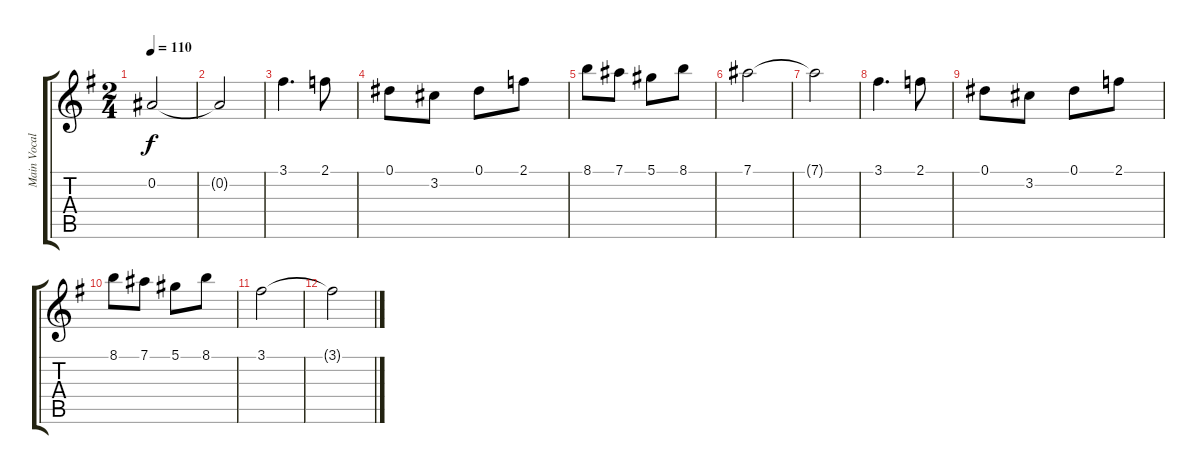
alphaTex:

\track ("Main Vocals" "Main Vocal") {instrument overdrivenguitar}
\staff {score tabs}
\tuning (Eb4 Bb3 Gb3 Db3 Ab2 Eb2) {hide}
\ts (2 4)
\tempo 110
\clef g2
\ks g
0.2.2{dy f} |
0.2{t}.2 |
3.1.4{d} 2.1.8 |
0.1.8 3.2.8 0.1.8 2.1.8 |
8.1.8 7.1.8 5.1.8 8.1.8 |
7.1.2 |
7.1{t}.2 |
3.1.4{d} 2.1.8 |
0.1.8 3.2.8 0.1.8 2.1.8 |
8.1.8 7.1.8 5.1.8 8.1.8 |
3.1.2 |
3.1{t}.2
